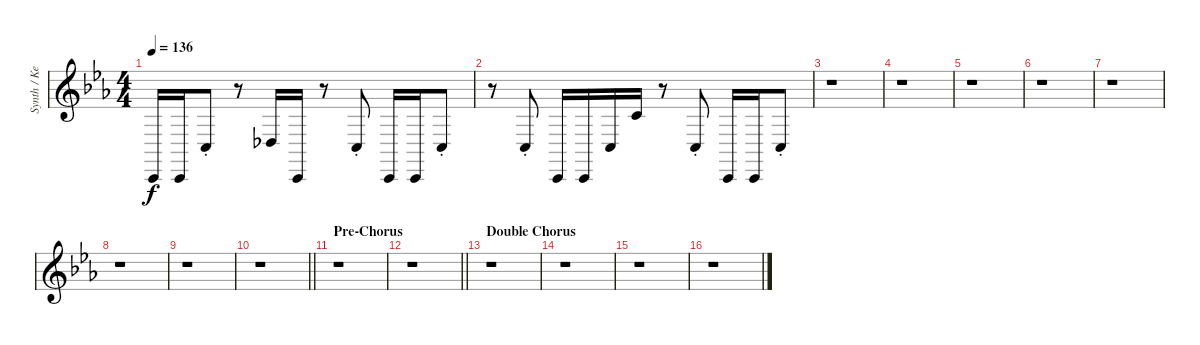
\track ("Synth / Keyboard" "Synth / Ke") {instrument pad3polysynth}
\staff {score}
\tuning (D4 A3 F3 C3 G2 C2) {hide}
\ts (4 4)
\tempo 136
\clef g2
\ks eb
0.6.16{dy f} 0.6.16 0.4{st}.8 r.8 1.4.16 0.6.16 r.8 0.4{st}.8 0.6.16 0.6.16 0.4{st}.8 |
r.8 0.4{st}.8 0.6.16 0.6.16 0.4.16 3.2.16 r.8 0.4{st}.8 0.6.16 0.6.16 0.4{st}.8 |
r.1 |
r.1 |
r.1 |
r.1 |
r.1 |
r.1 |
r.1 |
\barLineRight lightlight
r.1 |
\section ("" "Pre-Chorus")
r.1 |
\barLineRight lightlight
r.1 |
\section ("" "Double Chorus")
r.1 |
r.1 |
r.1 |
r.1
